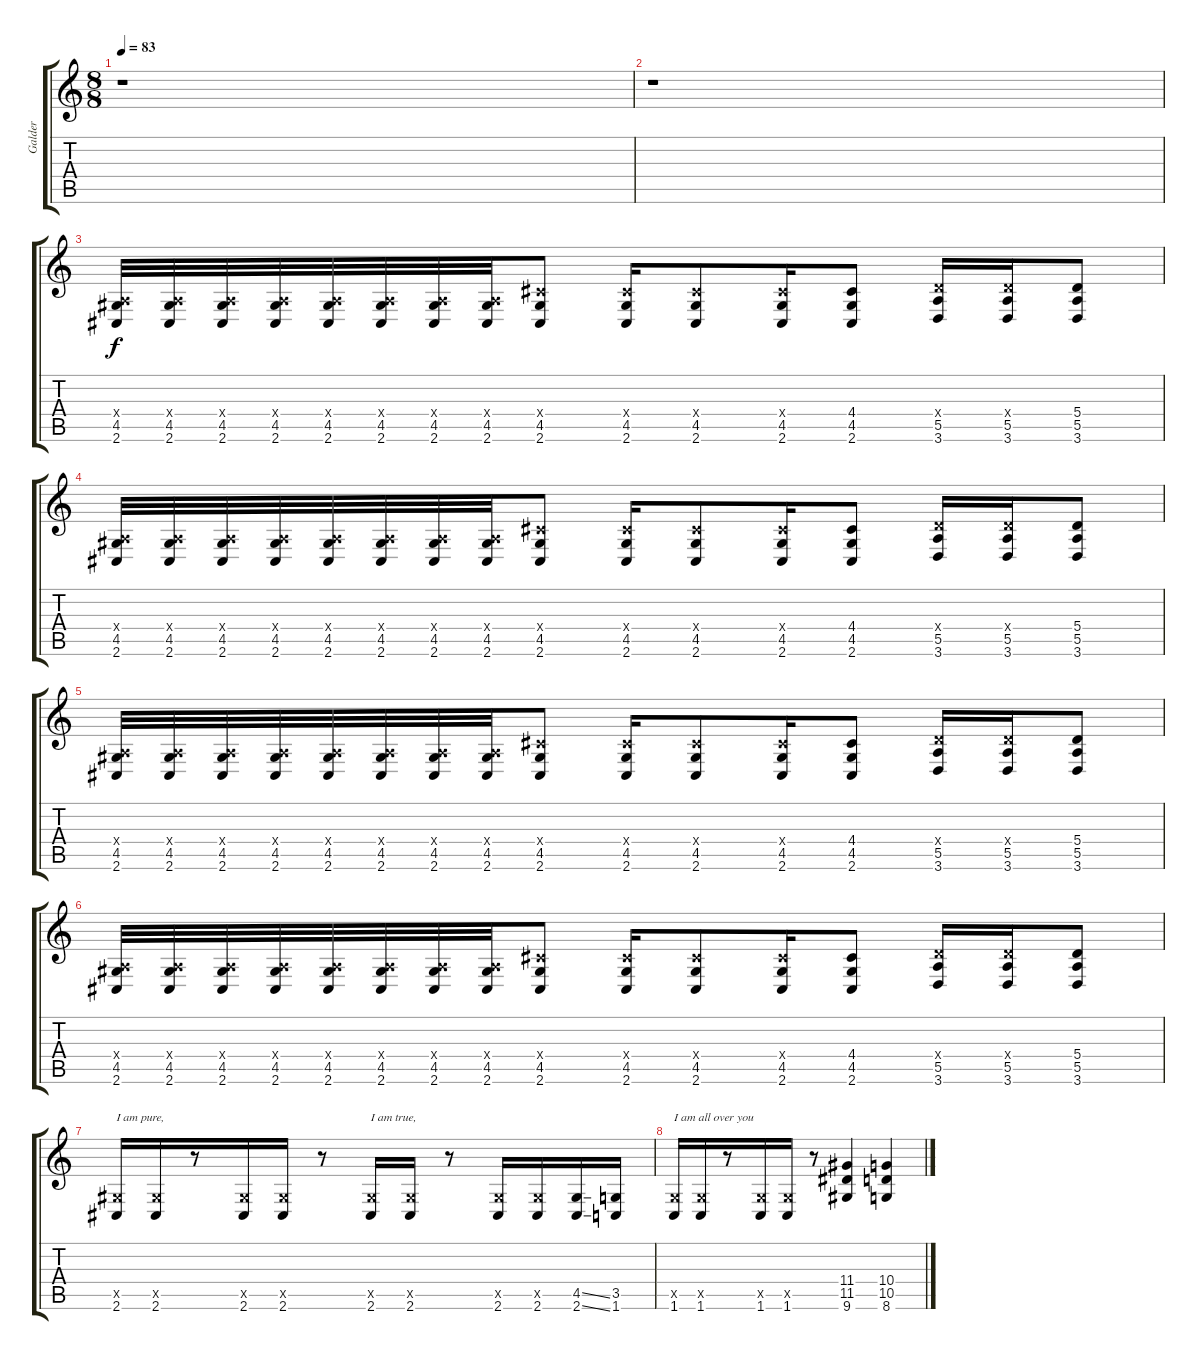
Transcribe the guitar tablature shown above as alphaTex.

\track ("Galder" "Galder") {instrument overdrivenguitar}
\staff {score tabs}
\tuning (B3 Gb3 D3 A2 E2 B1) {hide}
\ts (8 8)
\tempo 83
\clef g2
\ks c
r.1{dy f} |
r.1 |
(0.4{x} 4.5 2.6).32 (0.4{x} 4.5 2.6).32 (0.4{x} 4.5 2.6).32 (0.4{x} 4.5 2.6).32 (0.4{x} 4.5 2.6).32 (0.4{x} 4.5 2.6).32 (0.4{x} 4.5 2.6).32 (0.4{x} 4.5 2.6).32 (4.4{x} 4.5 2.6).8 (4.4{x} 4.5 2.6).16 (4.4{x} 4.5 2.6).8 (4.4{x} 4.5 2.6).16 (4.4 4.5 2.6).8 (5.4{x} 5.5 3.6).16 (5.4{x} 5.5 3.6).16 (5.4 5.5 3.6).8 |
(0.4{x} 4.5 2.6).32 (0.4{x} 4.5 2.6).32 (0.4{x} 4.5 2.6).32 (0.4{x} 4.5 2.6).32 (0.4{x} 4.5 2.6).32 (0.4{x} 4.5 2.6).32 (0.4{x} 4.5 2.6).32 (0.4{x} 4.5 2.6).32 (4.4{x} 4.5 2.6).8 (4.4{x} 4.5 2.6).16 (4.4{x} 4.5 2.6).8 (4.4{x} 4.5 2.6).16 (4.4 4.5 2.6).8 (5.4{x} 5.5 3.6).16 (5.4{x} 5.5 3.6).16 (5.4 5.5 3.6).8 |
(0.4{x} 4.5 2.6).32 (0.4{x} 4.5 2.6).32 (0.4{x} 4.5 2.6).32 (0.4{x} 4.5 2.6).32 (0.4{x} 4.5 2.6).32 (0.4{x} 4.5 2.6).32 (0.4{x} 4.5 2.6).32 (0.4{x} 4.5 2.6).32 (4.4{x} 4.5 2.6).8 (4.4{x} 4.5 2.6).16 (4.4{x} 4.5 2.6).8 (4.4{x} 4.5 2.6).16 (4.4 4.5 2.6).8 (5.4{x} 5.5 3.6).16 (5.4{x} 5.5 3.6).16 (5.4 5.5 3.6).8 |
(0.4{x} 4.5 2.6).32 (0.4{x} 4.5 2.6).32 (0.4{x} 4.5 2.6).32 (0.4{x} 4.5 2.6).32 (0.4{x} 4.5 2.6).32 (0.4{x} 4.5 2.6).32 (0.4{x} 4.5 2.6).32 (0.4{x} 4.5 2.6).32 (4.4{x} 4.5 2.6).8 (4.4{x} 4.5 2.6).16 (4.4{x} 4.5 2.6).8 (4.4{x} 4.5 2.6).16 (4.4 4.5 2.6).8 (5.4{x} 5.5 3.6).16 (5.4{x} 5.5 3.6).16 (5.4 5.5 3.6).8 |
(4.5{x} 2.6).16{txt "I am pure,"} (4.5{x} 2.6).16 r.8 (4.5{x} 2.6).16 (4.5{x} 2.6).16 r.8 (4.5{x} 2.6).16{txt "I am true,"} (4.5{x} 2.6).16 r.8 (4.5{x} 2.6).16 (4.5{x} 2.6).16 (4.5{ss} 2.6{ss}).16 (3.5 1.6).16 |
(3.5{x} 1.6).16{txt "I am all over you"} (3.5{x} 1.6).16 r.8 (3.5{x} 1.6).16 (3.5{x} 1.6).16 r.8 (11.4 11.5 9.6).4 (10.4 10.5 8.6).4
